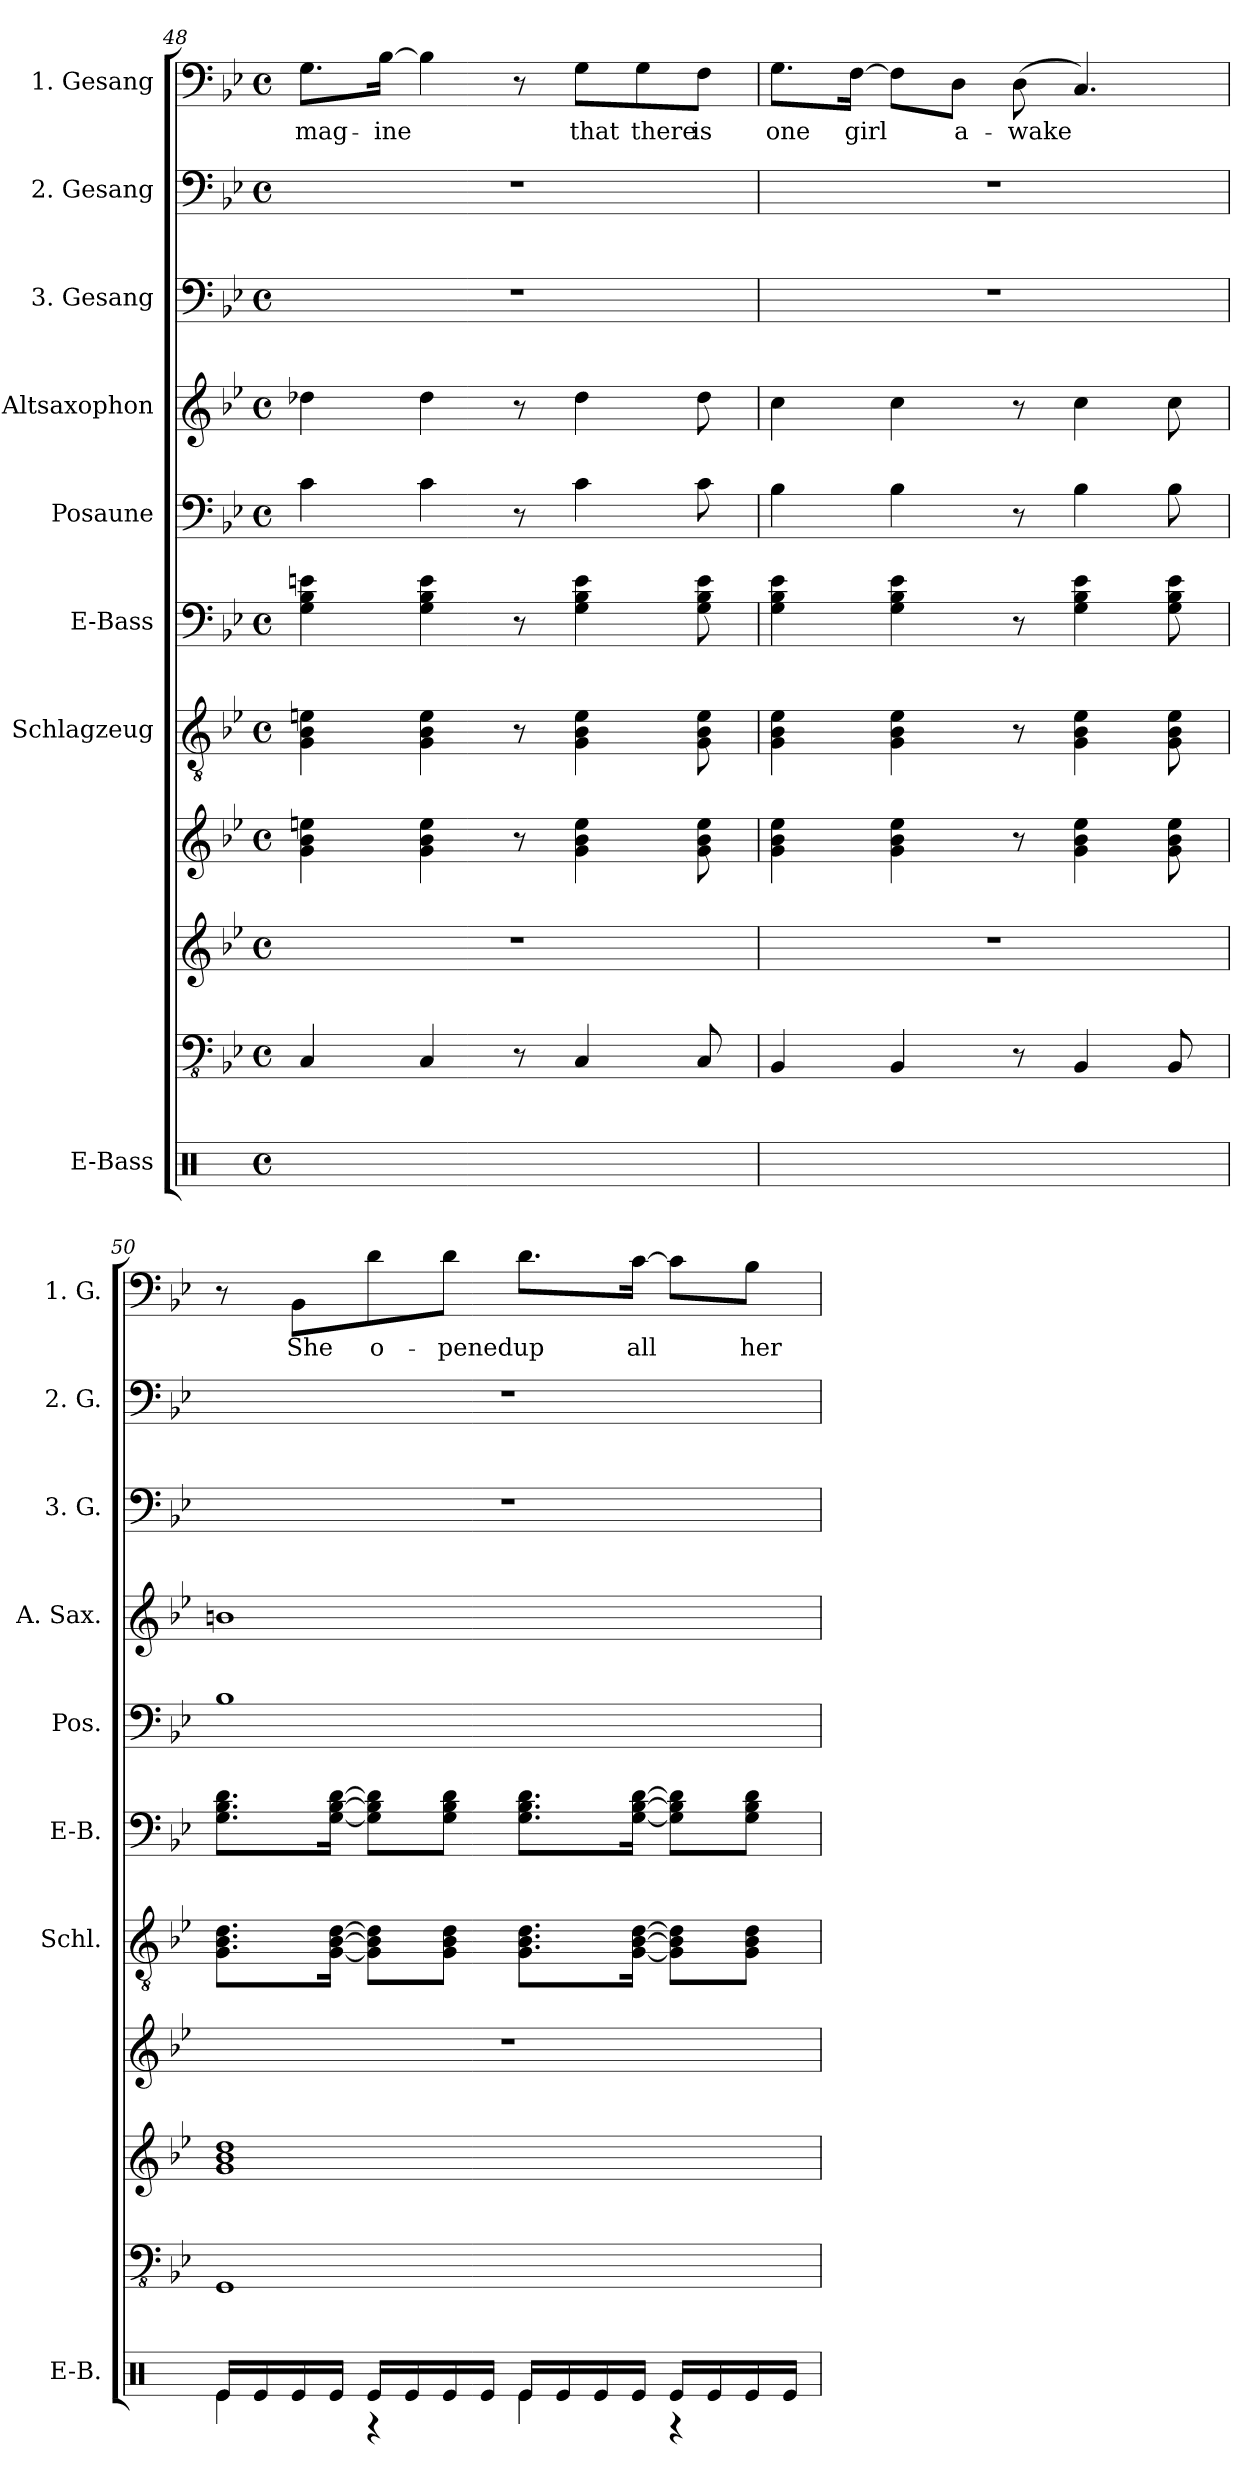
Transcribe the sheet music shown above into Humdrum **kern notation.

**kern	**kern	**kern	**kern	**kern	**kern	**kern	**kern	**kern	**kern	**kern	**text
*part9	*part9	*part8	*part8	*part7	*part6	*part5	*part4	*part3	*part2	*part1	*part1
*staff11	*staff10	*staff9	*staff8	*staff7	*staff6	*staff5	*staff4	*staff3	*staff2	*staff1	*staff1
*I"E-Bass	*	*	*	*I"Schlagzeug	*I"E-Bass	*I"Posaune	*I"Altsaxophon	*I"3. Gesang	*I"2. Gesang	*I"1. Gesang	*
*I'E-B.	*	*	*	*I'Schl.	*I'E-B.	*I'Pos.	*I'A. Sax.	*I'3. G.	*I'2. G.	*I'1. G.	*
*clefX	*clefFv4	*clefG2	*clefG2	*clefGv2	*	*clefF4	*clefG2	*clefF4	*clefF4	*clefF4	*
*	*	*	*	*	*	*	*ITrd5c9	*	*	*	*
*k[]	*k[b-e-]	*k[b-e-]	*k[b-e-]	*k[b-e-]	*k[b-e-]	*k[b-e-]	*k[b-e-a-d-g-]	*k[b-e-]	*k[b-e-]	*k[b-e-]	*
*M4/4	*M4/4	*M4/4	*M4/4	*M4/4	*M4/4	*M4/4	*M4/4	*M4/4	*M4/4	*M4/4	*
*met(c)	*met(c)	*met(c)	*met(c)	*met(c)	*met(c)	*met(c)	*met(c)	*met(c)	*met(c)	*met(c)	*
=48	=48	=48	=48	=48	=48	=48	=48	=48	=48	=48	=48
1ryy	4CC/	1r	4g\ 4b-\ 4een\	4G\ 4B-\ 4en\	4G\ 4B-\ 4en\	4c\	4f-X\	1r	1r	8.G\L	-mag-
.	.	.	.	.	.	.	.	.	.	[16B-\Jk	-ine
.	4CC/	.	4g\ 4b-\ 4ee\	4G\ 4B-\ 4e\	4G\ 4B-\ 4e\	4c\	4f-\	.	.	4B-\]	.
.	8r	.	8r	8r	8r	8r	8r	.	.	8r	.
.	4CC/	.	4g\ 4b-\ 4ee\	4G\ 4B-\ 4e\	4G\ 4B-\ 4e\	4c\	4f-\	.	.	8G\L	that
.	.	.	.	.	.	.	.	.	.	8G\	there
.	8CC/	.	8g\ 8b-\ 8ee\	8G\ 8B-\ 8e\	8G\ 8B-\ 8e\	8c\	8f-\	.	.	8F\J	is
=49	=49	=49	=49	=49	=49	=49	=49	=49	=49	=49	=49
1ryy	4BBB-/	1r	4g\ 4b-\ 4ee-\	4G\ 4B-\ 4e-\	4G\ 4B-\ 4e-\	4B-\	4e-\	1r	1r	8.G\L	one
.	.	.	.	.	.	.	.	.	.	[16F\Jk	girl
.	4BBB-/	.	4g\ 4b-\ 4ee-\	4G\ 4B-\ 4e-\	4G\ 4B-\ 4e-\	4B-\	4e-\	.	.	8F\L]	.
.	.	.	.	.	.	.	.	.	.	8D\J	a-
.	8r	.	8r	8r	8r	8r	8r	.	.	(8D\	-wake
.	4BBB-/	.	4g\ 4b-\ 4ee-\	4G\ 4B-\ 4e-\	4G\ 4B-\ 4e-\	4B-\	4e-\	.	.	4.C/)	.
.	8BBB-/	.	8g\ 8b-\ 8ee-\	8G\ 8B-\ 8e-\	8G\ 8B-\ 8e-\	8B-\	8e-\	.	.	.	.
=50	=50	=50	=50	=50	=50	=50	=50	=50	=50	=50	=50
*^	*	*	*	*	*	*	*	*	*	*	*
16Re/LL	4Re\	1GGG	1g 1b- 1dd	1r	8.G\ 8.B-\ 8.d\L	8.G\ 8.B-\ 8.d\L	1B-	1dn	1r	1r	8r	.
16Re/	.	.	.	.	.	.	.	.	.	.	.	.
16Re/	.	.	.	.	.	.	.	.	.	.	8BB-\L	She
16Re/JJ	.	.	.	.	[16G\ [16B-\ [16d\Jk	[16G\ [16B-\ [16d\Jk	.	.	.	.	.	.
16Re/LL	4r	.	.	.	8G]\ 8B-]\ 8d]\L	8G]\ 8B-]\ 8d]\L	.	.	.	.	8d\	o-
16Re/	.	.	.	.	.	.	.	.	.	.	.	.
16Re/	.	.	.	.	8G\ 8B-\ 8d\J	8G\ 8B-\ 8d\J	.	.	.	.	8d\J	-pened
16Re/JJ	.	.	.	.	.	.	.	.	.	.	.	.
16Re/LL	4Re\	.	.	.	8.G\ 8.B-\ 8.d\L	8.G\ 8.B-\ 8.d\L	.	.	.	.	8.d\L	up
16Re/	.	.	.	.	.	.	.	.	.	.	.	.
16Re/	.	.	.	.	.	.	.	.	.	.	.	.
16Re/JJ	.	.	.	.	[16G\ [16B-\ [16d\Jk	[16G\ [16B-\ [16d\Jk	.	.	.	.	[16c\Jk	all
16Re/LL	4r	.	.	.	8G]\ 8B-]\ 8d]\L	8G]\ 8B-]\ 8d]\L	.	.	.	.	8c\L]	.
16Re/	.	.	.	.	.	.	.	.	.	.	.	.
16Re/	.	.	.	.	8G\ 8B-\ 8d\J	8G\ 8B-\ 8d\J	.	.	.	.	8B-\J	her
16Re/JJ	.	.	.	.	.	.	.	.	.	.	.	.
*v	*v	*	*	*	*	*	*	*	*	*	*	*
=	=	=	=	=	=	=	=	=	=	=	=
*-	*-	*-	*-	*-	*-	*-	*-	*-	*-	*-	*-
